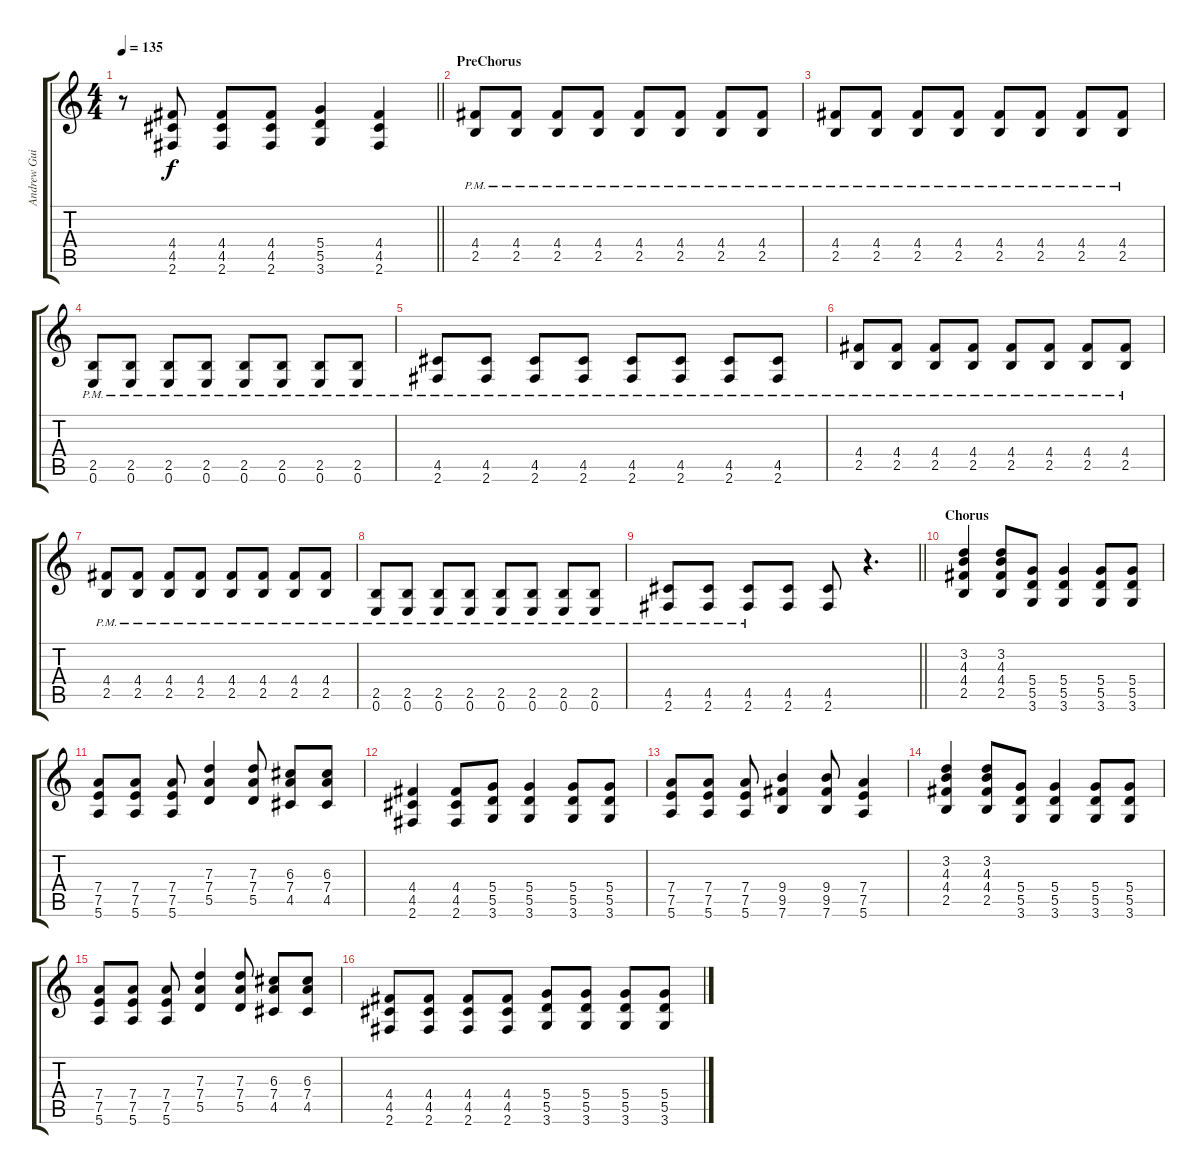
\track ("Andrew Guitar" "Andrew Gui") {instrument distortionguitar}
\staff {score tabs}
\tuning (E4 B3 G3 D3 A2 E2) {hide}
\ts (4 4)
\tempo 135
\clef g2
\barLineRight lightlight
\ks c
r.8{dy f} (4.4 4.5 2.6).8 (4.4 4.5 2.6).8 (4.4 4.5 2.6).8 (5.4 5.5 3.6).4 (4.4 4.5 2.6).4 |
\section ("" "PreChorus")
(4.4{pm} 2.5{pm}).8 (4.4{pm} 2.5{pm}).8 (4.4{pm} 2.5{pm}).8 (4.4{pm} 2.5{pm}).8 (4.4{pm} 2.5{pm}).8 (4.4{pm} 2.5{pm}).8 (4.4{pm} 2.5{pm}).8 (4.4{pm} 2.5{pm}).8 |
(4.4{pm} 2.5{pm}).8 (4.4{pm} 2.5{pm}).8 (4.4{pm} 2.5{pm}).8 (4.4{pm} 2.5{pm}).8 (4.4{pm} 2.5{pm}).8 (4.4{pm} 2.5{pm}).8 (4.4{pm} 2.5{pm}).8 (4.4{pm} 2.5{pm}).8 |
(2.5{pm} 0.6{pm}).8 (2.5{pm} 0.6{pm}).8 (2.5{pm} 0.6{pm}).8 (2.5{pm} 0.6{pm}).8 (2.5{pm} 0.6{pm}).8 (2.5{pm} 0.6{pm}).8 (2.5{pm} 0.6{pm}).8 (2.5{pm} 0.6{pm}).8 |
(4.5{pm} 2.6{pm}).8 (4.5{pm} 2.6{pm}).8 (4.5{pm} 2.6{pm}).8 (4.5{pm} 2.6{pm}).8 (4.5{pm} 2.6{pm}).8 (4.5{pm} 2.6{pm}).8 (4.5{pm} 2.6{pm}).8 (4.5{pm} 2.6{pm}).8 |
(4.4{pm} 2.5{pm}).8 (4.4{pm} 2.5{pm}).8 (4.4{pm} 2.5{pm}).8 (4.4{pm} 2.5{pm}).8 (4.4{pm} 2.5{pm}).8 (4.4{pm} 2.5{pm}).8 (4.4{pm} 2.5{pm}).8 (4.4{pm} 2.5{pm}).8 |
(4.4{pm} 2.5{pm}).8 (4.4{pm} 2.5{pm}).8 (4.4{pm} 2.5{pm}).8 (4.4{pm} 2.5{pm}).8 (4.4{pm} 2.5{pm}).8 (4.4{pm} 2.5{pm}).8 (4.4{pm} 2.5{pm}).8 (4.4{pm} 2.5{pm}).8 |
(2.5{pm} 0.6{pm}).8 (2.5{pm} 0.6{pm}).8 (2.5{pm} 0.6{pm}).8 (2.5{pm} 0.6{pm}).8 (2.5{pm} 0.6{pm}).8 (2.5{pm} 0.6{pm}).8 (2.5{pm} 0.6{pm}).8 (2.5{pm} 0.6{pm}).8 |
\barLineRight lightlight
(4.5{pm} 2.6{pm}).8 (4.5{pm} 2.6{pm}).8 (4.5{pm} 2.6).8 (4.5 2.6).8 (4.5 2.6).8 r.4{d} |
\section ("" "Chorus")
(3.2 4.3 4.4 2.5).4 (3.2 4.3 4.4 2.5).8 (5.4 5.5 3.6).8 (5.4 5.5 3.6).4 (5.4 5.5 3.6).8 (5.4 5.5 3.6).8 |
(7.4 7.5 5.6).8 (7.4 7.5 5.6).8 (7.4 7.5 5.6).8 (7.3 7.4 5.5).4 (7.3 7.4 5.5).8 (6.3 7.4 4.5).8 (6.3 7.4 4.5).8 |
(4.4 4.5 2.6).4 (4.4 4.5 2.6).8 (5.4 5.5 3.6).8 (5.4 5.5 3.6).4 (5.4 5.5 3.6).8 (5.4 5.5 3.6).8 |
(7.4 7.5 5.6).8 (7.4 7.5 5.6).8 (7.4 7.5 5.6).8 (9.4 9.5 7.6).4 (9.4 9.5 7.6).8 (7.4 7.5 5.6).4 |
(3.2 4.3 4.4 2.5).4 (3.2 4.3 4.4 2.5).8 (5.4 5.5 3.6).8 (5.4 5.5 3.6).4 (5.4 5.5 3.6).8 (5.4 5.5 3.6).8 |
(7.4 7.5 5.6).8 (7.4 7.5 5.6).8 (7.4 7.5 5.6).8 (7.3 7.4 5.5).4 (7.3 7.4 5.5).8 (6.3 7.4 4.5).8 (6.3 7.4 4.5).8 |
(4.4 4.5 2.6).8 (4.4 4.5 2.6).8 (4.4 4.5 2.6).8 (4.4 4.5 2.6).8 (5.4 5.5 3.6).8 (5.4 5.5 3.6).8 (5.4 5.5 3.6).8 (5.4 5.5 3.6).8
